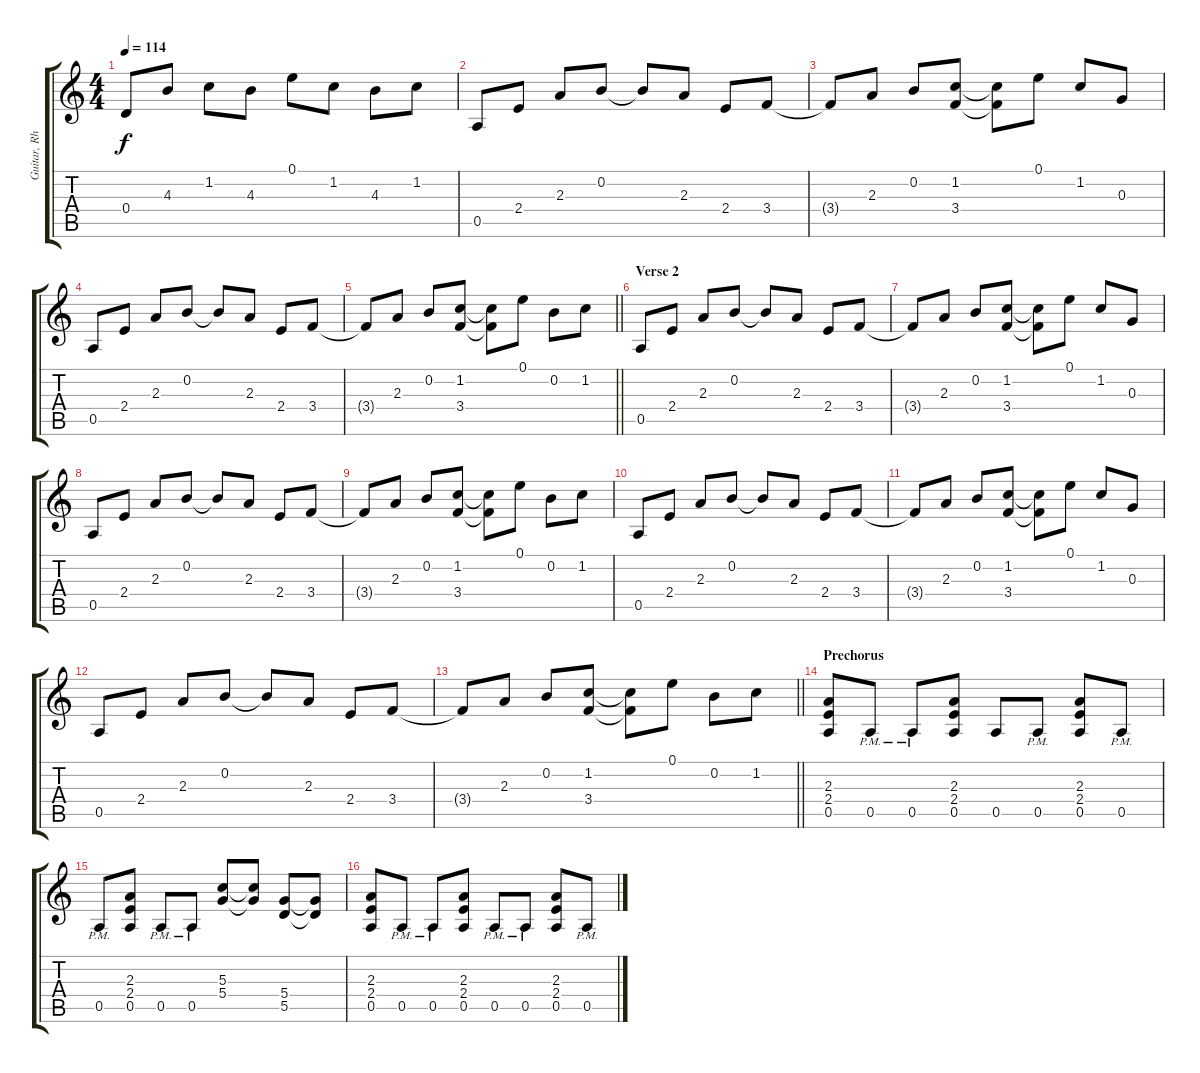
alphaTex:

\track ("Guitar, Rhythm" "Guitar, Rh") {instrument acousticguitarsteel}
\staff {score tabs}
\tuning (E4 B3 G3 D3 A2 E2) {hide}
\ts (4 4)
\tempo 114
\clef g2
\ks aminor
0.4.8{dy f} 4.3.8 1.2.8 4.3.8 0.1.8 1.2.8 4.3.8 1.2.8 |
\ks c
0.5.8 2.4.8 2.3.8 0.2.8 0.2{t}.8 2.3.8 2.4.8 3.4.8 |
3.4{t}.8 2.3.8 0.2.8 (1.2 3.4).8 (1.2{t} 3.4{t}).8 0.1.8 1.2.8 0.3.8 |
0.5.8 2.4.8 2.3.8 0.2.8 0.2{t}.8 2.3.8 2.4.8 3.4.8 |
\barLineRight lightlight
3.4{t}.8 2.3.8 0.2.8 (1.2 3.4).8 (1.2{t} 3.4{t}).8 0.1.8 0.2.8 1.2.8 |
\section ("" "Verse 2")
0.5.8 2.4.8 2.3.8 0.2.8 0.2{t}.8 2.3.8 2.4.8 3.4.8 |
3.4{t}.8 2.3.8 0.2.8 (1.2 3.4).8 (1.2{t} 3.4{t}).8 0.1.8 1.2.8 0.3.8 |
0.5.8 2.4.8 2.3.8 0.2.8 0.2{t}.8 2.3.8 2.4.8 3.4.8 |
3.4{t}.8 2.3.8 0.2.8 (1.2 3.4).8 (1.2{t} 3.4{t}).8 0.1.8 0.2.8 1.2.8 |
0.5.8 2.4.8 2.3.8 0.2.8 0.2{t}.8 2.3.8 2.4.8 3.4.8 |
3.4{t}.8 2.3.8 0.2.8 (1.2 3.4).8 (1.2{t} 3.4{t}).8 0.1.8 1.2.8 0.3.8 |
0.5.8 2.4.8 2.3.8 0.2.8 0.2{t}.8 2.3.8 2.4.8 3.4.8 |
\barLineRight lightlight
3.4{t}.8 2.3.8 0.2.8 (1.2 3.4).8 (1.2{t} 3.4{t}).8 0.1.8 0.2.8 1.2.8 |
\section ("" "Prechorus")
(2.3 2.4 0.5).8{volume 16 instrument distortionguitar} 0.5{pm}.8 0.5{pm}.8 (2.3 2.4 0.5).8 0.5.8 0.5{pm}.8 (2.3 2.4 0.5).8 0.5{pm}.8 |
0.5{pm}.8 (2.3 2.4 0.5).8 0.5{pm}.8 0.5{pm}.8 (5.3 5.4).8 (5.3{t} 5.4{t}).8 (5.4 5.5).8 (5.4{t} 5.5{t}).8 |
(2.3 2.4 0.5).8 0.5{pm}.8 0.5{pm}.8 (2.3 2.4 0.5).8 0.5{pm}.8 0.5{pm}.8 (2.3 2.4 0.5).8 0.5{pm}.8
